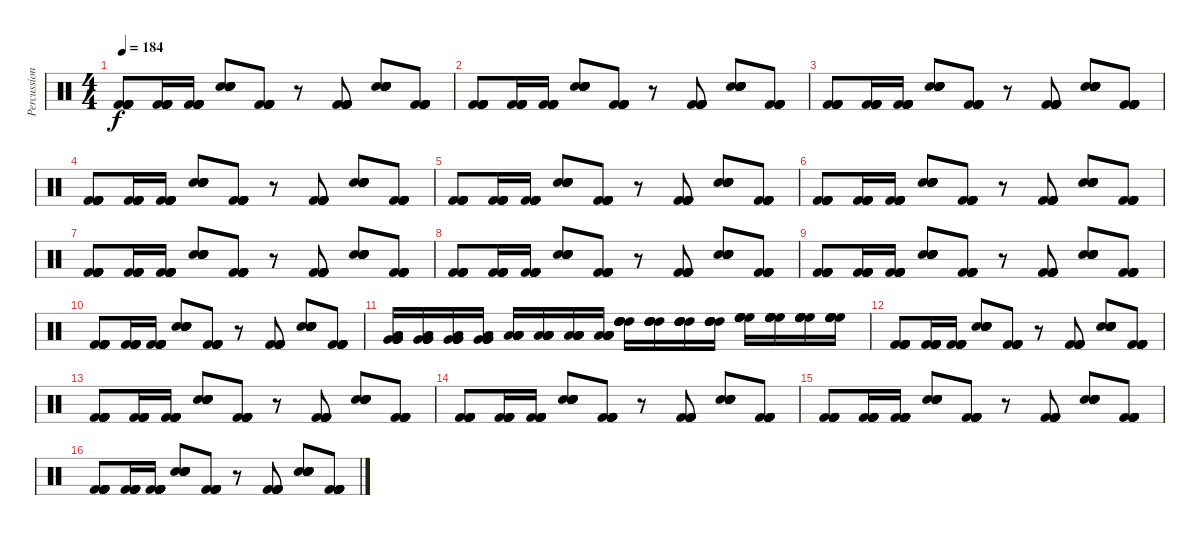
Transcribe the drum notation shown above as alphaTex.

\track ("Percussion" "Percussion") {instrument percussion}
\staff {score}
\articulation defaults
\ts (4 4)
\tempo 184
\clef neutral
\ks c
("Kick (hit) 2" "Kick (hit) 2" "Kick (hit) 2" "Kick (hit) 2" "Kick (hit) 2" "Kick (hit) 2").8{dy f} ("Kick (hit) 2" "Kick (hit) 2" "Kick (hit) 2" "Kick (hit) 2" "Kick (hit) 2" "Kick (hit) 2").16 ("Kick (hit) 2" "Kick (hit) 2" "Kick (hit) 2" "Kick (hit) 2" "Kick (hit) 2" "Kick (hit) 2").16 ("Electric Snare (hit)" "Electric Snare (hit)" "Electric Snare (hit)" "Electric Snare (hit)" "Electric Snare (hit)" "Electric Snare (hit)").8 ("Kick (hit) 2" "Kick (hit) 2" "Kick (hit) 2" "Kick (hit) 2" "Kick (hit) 2" "Kick (hit) 2").8 r.8 ("Kick (hit) 2" "Kick (hit) 2" "Kick (hit) 2" "Kick (hit) 2" "Kick (hit) 2" "Kick (hit) 2").8 ("Electric Snare (hit)" "Electric Snare (hit)" "Electric Snare (hit)" "Electric Snare (hit)" "Electric Snare (hit)" "Electric Snare (hit)").8 ("Kick (hit) 2" "Kick (hit) 2" "Kick (hit) 2" "Kick (hit) 2" "Kick (hit) 2" "Kick (hit) 2").8 |
("Kick (hit) 2" "Kick (hit) 2" "Kick (hit) 2" "Kick (hit) 2" "Kick (hit) 2" "Kick (hit) 2").8 ("Kick (hit) 2" "Kick (hit) 2" "Kick (hit) 2" "Kick (hit) 2" "Kick (hit) 2" "Kick (hit) 2").16 ("Kick (hit) 2" "Kick (hit) 2" "Kick (hit) 2" "Kick (hit) 2" "Kick (hit) 2" "Kick (hit) 2").16 ("Electric Snare (hit)" "Electric Snare (hit)" "Electric Snare (hit)" "Electric Snare (hit)" "Electric Snare (hit)" "Electric Snare (hit)").8 ("Kick (hit) 2" "Kick (hit) 2" "Kick (hit) 2" "Kick (hit) 2" "Kick (hit) 2" "Kick (hit) 2").8 r.8 ("Kick (hit) 2" "Kick (hit) 2" "Kick (hit) 2" "Kick (hit) 2" "Kick (hit) 2" "Kick (hit) 2").8 ("Electric Snare (hit)" "Electric Snare (hit)" "Electric Snare (hit)" "Electric Snare (hit)" "Electric Snare (hit)" "Electric Snare (hit)").8 ("Kick (hit) 2" "Kick (hit) 2" "Kick (hit) 2" "Kick (hit) 2" "Kick (hit) 2" "Kick (hit) 2").8 |
("Kick (hit) 2" "Kick (hit) 2" "Kick (hit) 2" "Kick (hit) 2" "Kick (hit) 2" "Kick (hit) 2").8 ("Kick (hit) 2" "Kick (hit) 2" "Kick (hit) 2" "Kick (hit) 2" "Kick (hit) 2" "Kick (hit) 2").16 ("Kick (hit) 2" "Kick (hit) 2" "Kick (hit) 2" "Kick (hit) 2" "Kick (hit) 2" "Kick (hit) 2").16 ("Electric Snare (hit)" "Electric Snare (hit)" "Electric Snare (hit)" "Electric Snare (hit)" "Electric Snare (hit)" "Electric Snare (hit)").8 ("Kick (hit) 2" "Kick (hit) 2" "Kick (hit) 2" "Kick (hit) 2" "Kick (hit) 2" "Kick (hit) 2").8 r.8 ("Kick (hit) 2" "Kick (hit) 2" "Kick (hit) 2" "Kick (hit) 2" "Kick (hit) 2" "Kick (hit) 2").8 ("Electric Snare (hit)" "Electric Snare (hit)" "Electric Snare (hit)" "Electric Snare (hit)" "Electric Snare (hit)" "Electric Snare (hit)").8 ("Kick (hit) 2" "Kick (hit) 2" "Kick (hit) 2" "Kick (hit) 2" "Kick (hit) 2" "Kick (hit) 2").8 |
("Kick (hit) 2" "Kick (hit) 2" "Kick (hit) 2" "Kick (hit) 2" "Kick (hit) 2" "Kick (hit) 2").8 ("Kick (hit) 2" "Kick (hit) 2" "Kick (hit) 2" "Kick (hit) 2" "Kick (hit) 2" "Kick (hit) 2").16 ("Kick (hit) 2" "Kick (hit) 2" "Kick (hit) 2" "Kick (hit) 2" "Kick (hit) 2" "Kick (hit) 2").16 ("Electric Snare (hit)" "Electric Snare (hit)" "Electric Snare (hit)" "Electric Snare (hit)" "Electric Snare (hit)" "Electric Snare (hit)").8 ("Kick (hit) 2" "Kick (hit) 2" "Kick (hit) 2" "Kick (hit) 2" "Kick (hit) 2" "Kick (hit) 2").8 r.8 ("Kick (hit) 2" "Kick (hit) 2" "Kick (hit) 2" "Kick (hit) 2" "Kick (hit) 2" "Kick (hit) 2").8 ("Electric Snare (hit)" "Electric Snare (hit)" "Electric Snare (hit)" "Electric Snare (hit)" "Electric Snare (hit)" "Electric Snare (hit)").8 ("Kick (hit) 2" "Kick (hit) 2" "Kick (hit) 2" "Kick (hit) 2" "Kick (hit) 2" "Kick (hit) 2").8 |
("Kick (hit) 2" "Kick (hit) 2" "Kick (hit) 2" "Kick (hit) 2" "Kick (hit) 2" "Kick (hit) 2").8 ("Kick (hit) 2" "Kick (hit) 2" "Kick (hit) 2" "Kick (hit) 2" "Kick (hit) 2" "Kick (hit) 2").16 ("Kick (hit) 2" "Kick (hit) 2" "Kick (hit) 2" "Kick (hit) 2" "Kick (hit) 2" "Kick (hit) 2").16 ("Electric Snare (hit)" "Electric Snare (hit)" "Electric Snare (hit)" "Electric Snare (hit)" "Electric Snare (hit)" "Electric Snare (hit)").8 ("Kick (hit) 2" "Kick (hit) 2" "Kick (hit) 2" "Kick (hit) 2" "Kick (hit) 2" "Kick (hit) 2").8 r.8 ("Kick (hit) 2" "Kick (hit) 2" "Kick (hit) 2" "Kick (hit) 2" "Kick (hit) 2" "Kick (hit) 2").8 ("Electric Snare (hit)" "Electric Snare (hit)" "Electric Snare (hit)" "Electric Snare (hit)" "Electric Snare (hit)" "Electric Snare (hit)").8 ("Kick (hit) 2" "Kick (hit) 2" "Kick (hit) 2" "Kick (hit) 2" "Kick (hit) 2" "Kick (hit) 2").8 |
("Kick (hit) 2" "Kick (hit) 2" "Kick (hit) 2" "Kick (hit) 2" "Kick (hit) 2" "Kick (hit) 2").8 ("Kick (hit) 2" "Kick (hit) 2" "Kick (hit) 2" "Kick (hit) 2" "Kick (hit) 2" "Kick (hit) 2").16 ("Kick (hit) 2" "Kick (hit) 2" "Kick (hit) 2" "Kick (hit) 2" "Kick (hit) 2" "Kick (hit) 2").16 ("Electric Snare (hit)" "Electric Snare (hit)" "Electric Snare (hit)" "Electric Snare (hit)" "Electric Snare (hit)" "Electric Snare (hit)").8 ("Kick (hit) 2" "Kick (hit) 2" "Kick (hit) 2" "Kick (hit) 2" "Kick (hit) 2" "Kick (hit) 2").8 r.8 ("Kick (hit) 2" "Kick (hit) 2" "Kick (hit) 2" "Kick (hit) 2" "Kick (hit) 2" "Kick (hit) 2").8 ("Electric Snare (hit)" "Electric Snare (hit)" "Electric Snare (hit)" "Electric Snare (hit)" "Electric Snare (hit)" "Electric Snare (hit)").8 ("Kick (hit) 2" "Kick (hit) 2" "Kick (hit) 2" "Kick (hit) 2" "Kick (hit) 2" "Kick (hit) 2").8 |
("Kick (hit) 2" "Kick (hit) 2" "Kick (hit) 2" "Kick (hit) 2" "Kick (hit) 2" "Kick (hit) 2").8 ("Kick (hit) 2" "Kick (hit) 2" "Kick (hit) 2" "Kick (hit) 2" "Kick (hit) 2" "Kick (hit) 2").16 ("Kick (hit) 2" "Kick (hit) 2" "Kick (hit) 2" "Kick (hit) 2" "Kick (hit) 2" "Kick (hit) 2").16 ("Electric Snare (hit)" "Electric Snare (hit)" "Electric Snare (hit)" "Electric Snare (hit)" "Electric Snare (hit)" "Electric Snare (hit)").8 ("Kick (hit) 2" "Kick (hit) 2" "Kick (hit) 2" "Kick (hit) 2" "Kick (hit) 2" "Kick (hit) 2").8 r.8 ("Kick (hit) 2" "Kick (hit) 2" "Kick (hit) 2" "Kick (hit) 2" "Kick (hit) 2" "Kick (hit) 2").8 ("Electric Snare (hit)" "Electric Snare (hit)" "Electric Snare (hit)" "Electric Snare (hit)" "Electric Snare (hit)" "Electric Snare (hit)").8 ("Kick (hit) 2" "Kick (hit) 2" "Kick (hit) 2" "Kick (hit) 2" "Kick (hit) 2" "Kick (hit) 2").8 |
("Kick (hit) 2" "Kick (hit) 2" "Kick (hit) 2" "Kick (hit) 2" "Kick (hit) 2" "Kick (hit) 2").8 ("Kick (hit) 2" "Kick (hit) 2" "Kick (hit) 2" "Kick (hit) 2" "Kick (hit) 2" "Kick (hit) 2").16 ("Kick (hit) 2" "Kick (hit) 2" "Kick (hit) 2" "Kick (hit) 2" "Kick (hit) 2" "Kick (hit) 2").16 ("Electric Snare (hit)" "Electric Snare (hit)" "Electric Snare (hit)" "Electric Snare (hit)" "Electric Snare (hit)" "Electric Snare (hit)").8 ("Kick (hit) 2" "Kick (hit) 2" "Kick (hit) 2" "Kick (hit) 2" "Kick (hit) 2" "Kick (hit) 2").8 r.8 ("Kick (hit) 2" "Kick (hit) 2" "Kick (hit) 2" "Kick (hit) 2" "Kick (hit) 2" "Kick (hit) 2").8 ("Electric Snare (hit)" "Electric Snare (hit)" "Electric Snare (hit)" "Electric Snare (hit)" "Electric Snare (hit)" "Electric Snare (hit)").8 ("Kick (hit) 2" "Kick (hit) 2" "Kick (hit) 2" "Kick (hit) 2" "Kick (hit) 2" "Kick (hit) 2").8 |
("Kick (hit) 2" "Kick (hit) 2" "Kick (hit) 2" "Kick (hit) 2" "Kick (hit) 2" "Kick (hit) 2").8 ("Kick (hit) 2" "Kick (hit) 2" "Kick (hit) 2" "Kick (hit) 2" "Kick (hit) 2" "Kick (hit) 2").16 ("Kick (hit) 2" "Kick (hit) 2" "Kick (hit) 2" "Kick (hit) 2" "Kick (hit) 2" "Kick (hit) 2").16 ("Electric Snare (hit)" "Electric Snare (hit)" "Electric Snare (hit)" "Electric Snare (hit)" "Electric Snare (hit)" "Electric Snare (hit)").8 ("Kick (hit) 2" "Kick (hit) 2" "Kick (hit) 2" "Kick (hit) 2" "Kick (hit) 2" "Kick (hit) 2").8 r.8 ("Kick (hit) 2" "Kick (hit) 2" "Kick (hit) 2" "Kick (hit) 2" "Kick (hit) 2" "Kick (hit) 2").8 ("Electric Snare (hit)" "Electric Snare (hit)" "Electric Snare (hit)" "Electric Snare (hit)" "Electric Snare (hit)" "Electric Snare (hit)").8 ("Kick (hit) 2" "Kick (hit) 2" "Kick (hit) 2" "Kick (hit) 2" "Kick (hit) 2" "Kick (hit) 2").8 |
("Kick (hit) 2" "Kick (hit) 2" "Kick (hit) 2" "Kick (hit) 2" "Kick (hit) 2" "Kick (hit) 2").8 ("Kick (hit) 2" "Kick (hit) 2" "Kick (hit) 2" "Kick (hit) 2" "Kick (hit) 2" "Kick (hit) 2").16 ("Kick (hit) 2" "Kick (hit) 2" "Kick (hit) 2" "Kick (hit) 2" "Kick (hit) 2" "Kick (hit) 2").16 ("Electric Snare (hit)" "Electric Snare (hit)" "Electric Snare (hit)" "Electric Snare (hit)" "Electric Snare (hit)" "Electric Snare (hit)").8 ("Kick (hit) 2" "Kick (hit) 2" "Kick (hit) 2" "Kick (hit) 2" "Kick (hit) 2" "Kick (hit) 2").8 r.8 ("Kick (hit) 2" "Kick (hit) 2" "Kick (hit) 2" "Kick (hit) 2" "Kick (hit) 2" "Kick (hit) 2").8 ("Electric Snare (hit)" "Electric Snare (hit)" "Electric Snare (hit)" "Electric Snare (hit)" "Electric Snare (hit)" "Electric Snare (hit)").8 ("Kick (hit) 2" "Kick (hit) 2" "Kick (hit) 2" "Kick (hit) 2" "Kick (hit) 2" "Kick (hit) 2").8 |
("Low Tom (hit)" "Low Tom (hit)" "Very Low Tom (hit)" "Very Low Tom (hit)" "Very Low Tom (hit)" "Very Low Tom (hit)").16 ("Low Tom (hit)" "Low Tom (hit)" "Very Low Tom (hit)" "Very Low Tom (hit)" "Very Low Tom (hit)" "Very Low Tom (hit)").16 ("Low Tom (hit)" "Low Tom (hit)" "Very Low Tom (hit)" "Very Low Tom (hit)" "Very Low Tom (hit)" "Very Low Tom (hit)").16 ("Low Tom (hit)" "Low Tom (hit)" "Very Low Tom (hit)" "Very Low Tom (hit)" "Very Low Tom (hit)" "Very Low Tom (hit)").16 ("Low Tom (hit)" "Low Tom (hit)" "Low Tom (hit)" "Low Tom (hit)" "Low Tom (hit)" "Low Tom (hit)").16 ("Low Tom (hit)" "Low Tom (hit)" "Low Tom (hit)" "Low Tom (hit)" "Low Tom (hit)" "Low Tom (hit)").16 ("Low Tom (hit)" "Low Tom (hit)" "Low Tom (hit)" "Low Tom (hit)" "Low Tom (hit)" "Low Tom (hit)").16 ("Low Tom (hit)" "Low Tom (hit)" "Low Tom (hit)" "Low Tom (hit)" "Low Tom (hit)" "Low Tom (hit)").16 ("High Tom (hit)" "High Tom (hit)" "High Tom (hit)" "High Tom (hit)" "High Tom (hit)" "High Tom (hit)").16 ("High Tom (hit)" "High Tom (hit)" "High Tom (hit)" "High Tom (hit)" "High Tom (hit)" "High Tom (hit)").16 ("High Tom (hit)" "High Tom (hit)" "High Tom (hit)" "High Tom (hit)" "High Tom (hit)" "High Tom (hit)").16 ("High Tom (hit)" "High Tom (hit)" "High Tom (hit)" "High Tom (hit)" "High Tom (hit)" "High Tom (hit)").16 ("High Floor Tom (hit)" "High Floor Tom (hit)" "High Floor Tom (hit)" "High Floor Tom (hit)" "High Floor Tom (hit)" "High Floor Tom (hit)").16 ("High Floor Tom (hit)" "High Floor Tom (hit)" "High Floor Tom (hit)" "High Floor Tom (hit)" "High Floor Tom (hit)" "High Floor Tom (hit)").16 ("High Floor Tom (hit)" "High Floor Tom (hit)" "High Floor Tom (hit)" "High Floor Tom (hit)" "High Floor Tom (hit)" "High Floor Tom (hit)").16 ("High Floor Tom (hit)" "High Floor Tom (hit)" "High Floor Tom (hit)" "High Floor Tom (hit)" "High Floor Tom (hit)" "High Floor Tom (hit)").16 |
("Kick (hit) 2" "Kick (hit) 2" "Kick (hit) 2" "Kick (hit) 2" "Kick (hit) 2" "Kick (hit) 2").8 ("Kick (hit) 2" "Kick (hit) 2" "Kick (hit) 2" "Kick (hit) 2" "Kick (hit) 2" "Kick (hit) 2").16 ("Kick (hit) 2" "Kick (hit) 2" "Kick (hit) 2" "Kick (hit) 2" "Kick (hit) 2" "Kick (hit) 2").16 ("Electric Snare (hit)" "Electric Snare (hit)" "Electric Snare (hit)" "Electric Snare (hit)" "Electric Snare (hit)" "Electric Snare (hit)").8 ("Kick (hit) 2" "Kick (hit) 2" "Kick (hit) 2" "Kick (hit) 2" "Kick (hit) 2" "Kick (hit) 2").8 r.8 ("Kick (hit) 2" "Kick (hit) 2" "Kick (hit) 2" "Kick (hit) 2" "Kick (hit) 2" "Kick (hit) 2").8 ("Electric Snare (hit)" "Electric Snare (hit)" "Electric Snare (hit)" "Electric Snare (hit)" "Electric Snare (hit)" "Electric Snare (hit)").8 ("Kick (hit) 2" "Kick (hit) 2" "Kick (hit) 2" "Kick (hit) 2" "Kick (hit) 2" "Kick (hit) 2").8 |
("Kick (hit) 2" "Kick (hit) 2" "Kick (hit) 2" "Kick (hit) 2" "Kick (hit) 2" "Kick (hit) 2").8 ("Kick (hit) 2" "Kick (hit) 2" "Kick (hit) 2" "Kick (hit) 2" "Kick (hit) 2" "Kick (hit) 2").16 ("Kick (hit) 2" "Kick (hit) 2" "Kick (hit) 2" "Kick (hit) 2" "Kick (hit) 2" "Kick (hit) 2").16 ("Electric Snare (hit)" "Electric Snare (hit)" "Electric Snare (hit)" "Electric Snare (hit)" "Electric Snare (hit)" "Electric Snare (hit)").8 ("Kick (hit) 2" "Kick (hit) 2" "Kick (hit) 2" "Kick (hit) 2" "Kick (hit) 2" "Kick (hit) 2").8 r.8 ("Kick (hit) 2" "Kick (hit) 2" "Kick (hit) 2" "Kick (hit) 2" "Kick (hit) 2" "Kick (hit) 2").8 ("Electric Snare (hit)" "Electric Snare (hit)" "Electric Snare (hit)" "Electric Snare (hit)" "Electric Snare (hit)" "Electric Snare (hit)").8 ("Kick (hit) 2" "Kick (hit) 2" "Kick (hit) 2" "Kick (hit) 2" "Kick (hit) 2" "Kick (hit) 2").8 |
("Kick (hit) 2" "Kick (hit) 2" "Kick (hit) 2" "Kick (hit) 2" "Kick (hit) 2" "Kick (hit) 2").8 ("Kick (hit) 2" "Kick (hit) 2" "Kick (hit) 2" "Kick (hit) 2" "Kick (hit) 2" "Kick (hit) 2").16 ("Kick (hit) 2" "Kick (hit) 2" "Kick (hit) 2" "Kick (hit) 2" "Kick (hit) 2" "Kick (hit) 2").16 ("Electric Snare (hit)" "Electric Snare (hit)" "Electric Snare (hit)" "Electric Snare (hit)" "Electric Snare (hit)" "Electric Snare (hit)").8 ("Kick (hit) 2" "Kick (hit) 2" "Kick (hit) 2" "Kick (hit) 2" "Kick (hit) 2" "Kick (hit) 2").8 r.8 ("Kick (hit) 2" "Kick (hit) 2" "Kick (hit) 2" "Kick (hit) 2" "Kick (hit) 2" "Kick (hit) 2").8 ("Electric Snare (hit)" "Electric Snare (hit)" "Electric Snare (hit)" "Electric Snare (hit)" "Electric Snare (hit)" "Electric Snare (hit)").8 ("Kick (hit) 2" "Kick (hit) 2" "Kick (hit) 2" "Kick (hit) 2" "Kick (hit) 2" "Kick (hit) 2").8 |
("Kick (hit) 2" "Kick (hit) 2" "Kick (hit) 2" "Kick (hit) 2" "Kick (hit) 2" "Kick (hit) 2").8 ("Kick (hit) 2" "Kick (hit) 2" "Kick (hit) 2" "Kick (hit) 2" "Kick (hit) 2" "Kick (hit) 2").16 ("Kick (hit) 2" "Kick (hit) 2" "Kick (hit) 2" "Kick (hit) 2" "Kick (hit) 2" "Kick (hit) 2").16 ("Electric Snare (hit)" "Electric Snare (hit)" "Electric Snare (hit)" "Electric Snare (hit)" "Electric Snare (hit)" "Electric Snare (hit)").8 ("Kick (hit) 2" "Kick (hit) 2" "Kick (hit) 2" "Kick (hit) 2" "Kick (hit) 2" "Kick (hit) 2").8 r.8 ("Kick (hit) 2" "Kick (hit) 2" "Kick (hit) 2" "Kick (hit) 2" "Kick (hit) 2" "Kick (hit) 2").8 ("Electric Snare (hit)" "Electric Snare (hit)" "Electric Snare (hit)" "Electric Snare (hit)" "Electric Snare (hit)" "Electric Snare (hit)").8 ("Kick (hit) 2" "Kick (hit) 2" "Kick (hit) 2" "Kick (hit) 2" "Kick (hit) 2" "Kick (hit) 2").8 |
("Kick (hit) 2" "Kick (hit) 2" "Kick (hit) 2" "Kick (hit) 2" "Kick (hit) 2" "Kick (hit) 2").8 ("Kick (hit) 2" "Kick (hit) 2" "Kick (hit) 2" "Kick (hit) 2" "Kick (hit) 2" "Kick (hit) 2").16 ("Kick (hit) 2" "Kick (hit) 2" "Kick (hit) 2" "Kick (hit) 2" "Kick (hit) 2" "Kick (hit) 2").16 ("Electric Snare (hit)" "Electric Snare (hit)" "Electric Snare (hit)" "Electric Snare (hit)" "Electric Snare (hit)" "Electric Snare (hit)").8 ("Kick (hit) 2" "Kick (hit) 2" "Kick (hit) 2" "Kick (hit) 2" "Kick (hit) 2" "Kick (hit) 2").8 r.8 ("Kick (hit) 2" "Kick (hit) 2" "Kick (hit) 2" "Kick (hit) 2" "Kick (hit) 2" "Kick (hit) 2").8 ("Electric Snare (hit)" "Electric Snare (hit)" "Electric Snare (hit)" "Electric Snare (hit)" "Electric Snare (hit)" "Electric Snare (hit)").8 ("Kick (hit) 2" "Kick (hit) 2" "Kick (hit) 2" "Kick (hit) 2" "Kick (hit) 2" "Kick (hit) 2").8
